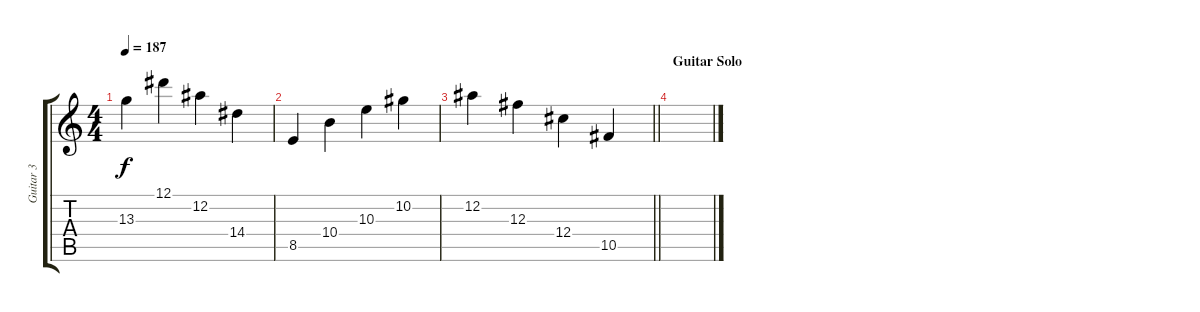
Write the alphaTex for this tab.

\track ("Guitar 3" "Guitar 3") {instrument overdrivenguitar}
\staff {score tabs}
\tuning (Eb4 Bb3 Gb3 Db3 Ab2 Eb2) {hide}
\ts (4 4)
\tempo 187
\clef g2
\ks c
13.3.4{dy f} 12.1.4 12.2.4 14.4.4 |
8.5.4 10.4.4 10.3.4 10.2.4 |
\barLineRight lightlight
12.2.4 12.3.4 12.4.4 10.5.4 |
\section ("" "Guitar Solo")
